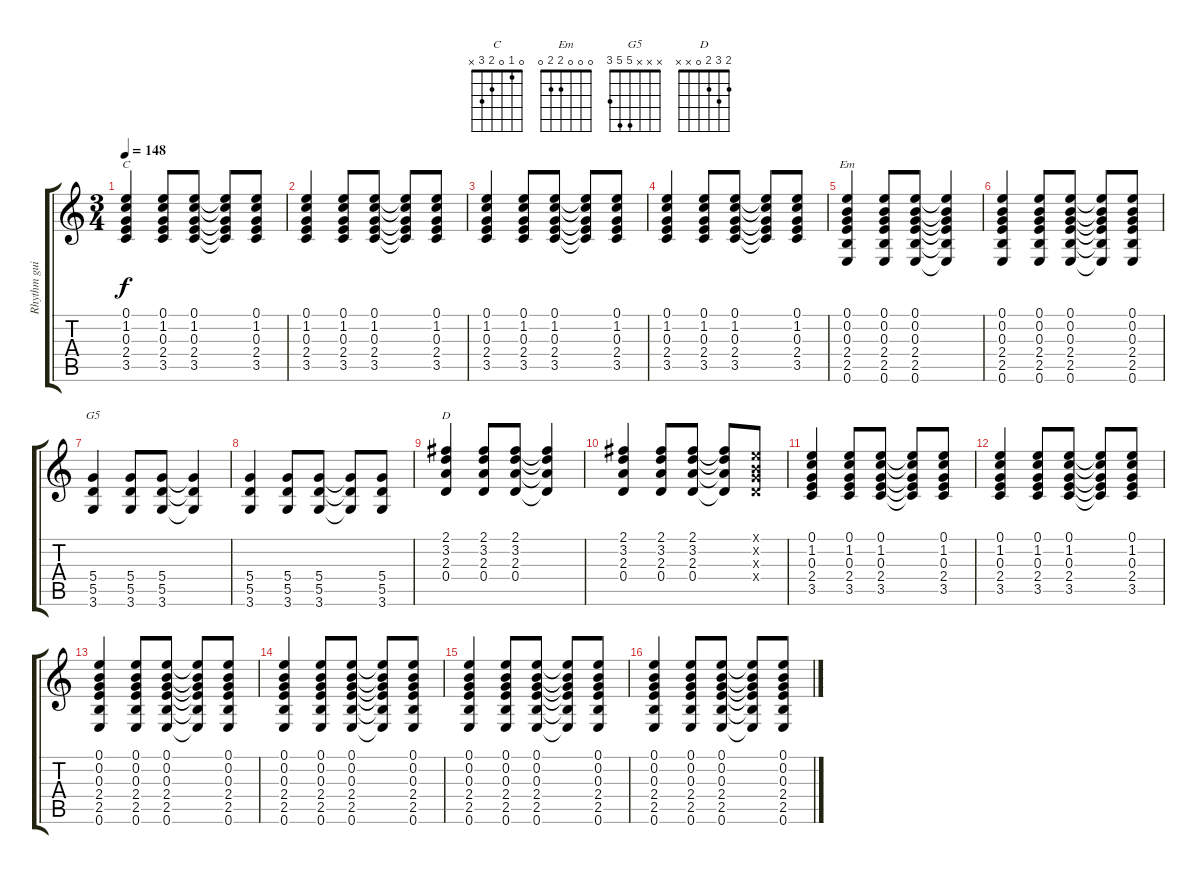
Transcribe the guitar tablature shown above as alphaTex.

\track ("Rhythm guitar 2" "Rhythm gui") {instrument electricguitarclean}
\staff {score tabs}
\tuning (E4 B3 G3 D3 A2 E2) {hide}
\chord ("C" 0 1 0 2 3 x)
\chord ("Em" 0 0 0 2 2 0)
\chord ("G5" x x x 5 5 3)
\chord ("D" 2 3 2 0 x x)
\ts (3 4)
\tempo 148
\clef g2
\ks c
(0.1 1.2 0.3 2.4 3.5).4{ch "C" dy f} (0.1 1.2 0.3 2.4 3.5).8 (0.1 1.2 0.3 2.4 3.5).8 (0.1{t} 1.2{t} 0.3{t} 2.4{t} 3.5{t}).8 (0.1 1.2 0.3 2.4 3.5).8 |
(0.1 1.2 0.3 2.4 3.5).4 (0.1 1.2 0.3 2.4 3.5).8 (0.1 1.2 0.3 2.4 3.5).8 (0.1{t} 1.2{t} 0.3{t} 2.4{t} 3.5{t}).8 (0.1 1.2 0.3 2.4 3.5).8 |
(0.1 1.2 0.3 2.4 3.5).4 (0.1 1.2 0.3 2.4 3.5).8 (0.1 1.2 0.3 2.4 3.5).8 (0.1{t} 1.2{t} 0.3{t} 2.4{t} 3.5{t}).8 (0.1 1.2 0.3 2.4 3.5).8 |
(0.1 1.2 0.3 2.4 3.5).4 (0.1 1.2 0.3 2.4 3.5).8 (0.1 1.2 0.3 2.4 3.5).8 (0.1{t} 1.2{t} 0.3{t} 2.4{t} 3.5{t}).8 (0.1 1.2 0.3 2.4 3.5).8 |
(0.1 0.2 0.3 2.4 2.5 0.6).4{ch "Em"} (0.1 0.2 0.3 2.4 2.5 0.6).8 (0.1 0.2 0.3 2.4 2.5 0.6).8 (0.1{t} 0.2{t} 0.3{t} 2.4{t} 2.5{t} 0.6{t}).4 |
(0.1 0.2 0.3 2.4 2.5 0.6).4 (0.1 0.2 0.3 2.4 2.5 0.6).8 (0.1 0.2 0.3 2.4 2.5 0.6).8 (0.1{t} 0.2{t} 0.3{t} 2.4{t} 2.5{t} 0.6{t}).8 (0.1 0.2 0.3 2.4 2.5 0.6).8 |
(5.4 5.5 3.6).4{ch "G5"} (5.4 5.5 3.6).8 (5.4 5.5 3.6).8 (5.4{t} 5.5{t} 3.6{t}).4 |
(5.4 5.5 3.6).4 (5.4 5.5 3.6).8 (5.4 5.5 3.6).8 (5.4{t} 5.5{t} 3.6{t}).8 (5.4 5.5 3.6).8 |
(2.1 3.2 2.3 0.4).4{ch "D"} (2.1 3.2 2.3 0.4).8 (2.1 3.2 2.3 0.4).8 (2.1{t} 3.2{t} 2.3{t} 0.4{t}).4 |
(2.1 3.2 2.3 0.4).4 (2.1 3.2 2.3 0.4).8 (2.1 3.2 2.3 0.4).8 (2.1{t} 3.2{t} 2.3{t} 0.4{t}).8 (0.1{x} 0.2{x} 0.3{x} 0.4{x}).8 |
(0.1 1.2 0.3 2.4 3.5).4 (0.1 1.2 0.3 2.4 3.5).8 (0.1 1.2 0.3 2.4 3.5).8 (0.1{t} 1.2{t} 0.3{t} 2.4{t} 3.5{t}).8 (0.1 1.2 0.3 2.4 3.5).8 |
(0.1 1.2 0.3 2.4 3.5).4 (0.1 1.2 0.3 2.4 3.5).8 (0.1 1.2 0.3 2.4 3.5).8 (0.1{t} 1.2{t} 0.3{t} 2.4{t} 3.5{t}).8 (0.1 1.2 0.3 2.4 3.5).8 |
(0.1 0.2 0.3 2.4 2.5 0.6).4 (0.1 0.2 0.3 2.4 2.5 0.6).8 (0.1 0.2 0.3 2.4 2.5 0.6).8 (0.1{t} 0.2{t} 0.3{t} 2.4{t} 2.5{t} 0.6{t}).8 (0.1 0.2 0.3 2.4 2.5 0.6).8 |
(0.1 0.2 0.3 2.4 2.5 0.6).4 (0.1 0.2 0.3 2.4 2.5 0.6).8 (0.1 0.2 0.3 2.4 2.5 0.6).8 (0.1{t} 0.2{t} 0.3{t} 2.4{t} 2.5{t} 0.6{t}).8 (0.1 0.2 0.3 2.4 2.5 0.6).8 |
(0.1 0.2 0.3 2.4 2.5 0.6).4 (0.1 0.2 0.3 2.4 2.5 0.6).8 (0.1 0.2 0.3 2.4 2.5 0.6).8 (0.1{t} 0.2{t} 0.3{t} 2.4{t} 2.5{t} 0.6{t}).8 (0.1 0.2 0.3 2.4 2.5 0.6).8 |
(0.1 0.2 0.3 2.4 2.5 0.6).4 (0.1 0.2 0.3 2.4 2.5 0.6).8 (0.1 0.2 0.3 2.4 2.5 0.6).8 (0.1{t} 0.2{t} 0.3{t} 2.4{t} 2.5{t} 0.6{t}).8 (0.1 0.2 0.3 2.4 2.5 0.6).8
